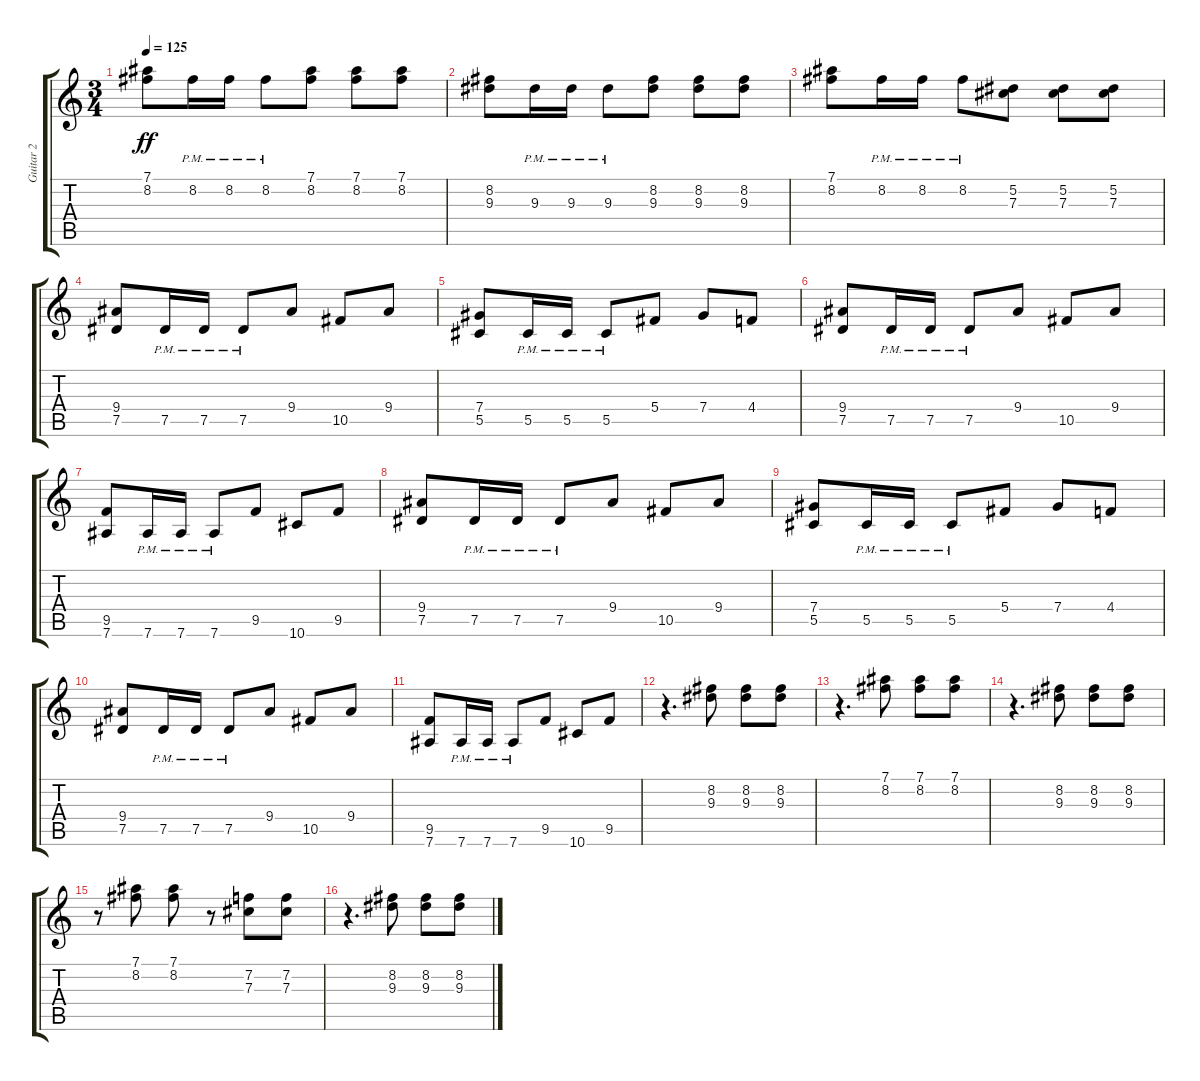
\track ("Guitar 2" "Guitar 2") {instrument distortionguitar}
\staff {score tabs}
\tuning (Eb4 Bb3 Gb3 Db3 Ab2 Eb2) {hide}
\ts (3 4)
\tempo 125
\clef g2
\ks c
(7.1 8.2).8{dy ff} 8.2{pm}.16 8.2{pm}.16 8.2{pm}.8 (7.1 8.2).8 (7.1 8.2).8 (7.1 8.2).8 |
(8.2 9.3).8 9.3{pm}.16 9.3{pm}.16 9.3{pm}.8 (8.2 9.3).8 (8.2 9.3).8 (8.2 9.3).8 |
(7.1 8.2).8 8.2{pm}.16 8.2{pm}.16 8.2{pm}.8 (5.2 7.3).8 (5.2 7.3).8 (5.2 7.3).8 |
(9.4 7.5).8 7.5{pm}.16 7.5{pm}.16 7.5{pm}.8 9.4.8 10.5.8 9.4.8 |
(7.4 5.5).8 5.5{pm}.16 5.5{pm}.16 5.5{pm}.8 5.4.8 7.4.8 4.4.8 |
(9.4 7.5).8 7.5{pm}.16 7.5{pm}.16 7.5{pm}.8 9.4.8 10.5.8 9.4.8 |
(9.5 7.6).8 7.6{pm}.16 7.6{pm}.16 7.6{pm}.8 9.5.8 10.6.8 9.5.8 |
(9.4 7.5).8 7.5{pm}.16 7.5{pm}.16 7.5{pm}.8 9.4.8 10.5.8 9.4.8 |
(7.4 5.5).8 5.5{pm}.16 5.5{pm}.16 5.5{pm}.8 5.4.8 7.4.8 4.4.8 |
(9.4 7.5).8 7.5{pm}.16 7.5{pm}.16 7.5{pm}.8 9.4.8 10.5.8 9.4.8 |
(9.5 7.6).8 7.6{pm}.16 7.6{pm}.16 7.6{pm}.8 9.5.8 10.6.8 9.5.8 |
r.4{d} (8.2 9.3).8 (8.2 9.3).8 (8.2 9.3).8 |
r.4{d} (7.1 8.2).8 (7.1 8.2).8 (7.1 8.2).8 |
r.4{d} (8.2 9.3).8 (8.2 9.3).8 (8.2 9.3).8 |
r.8 (7.1 8.2).8 (7.1 8.2).8 r.8 (7.2 7.3).8 (7.2 7.3).8 |
r.4{d} (8.2 9.3).8 (8.2 9.3).8 (8.2 9.3).8
